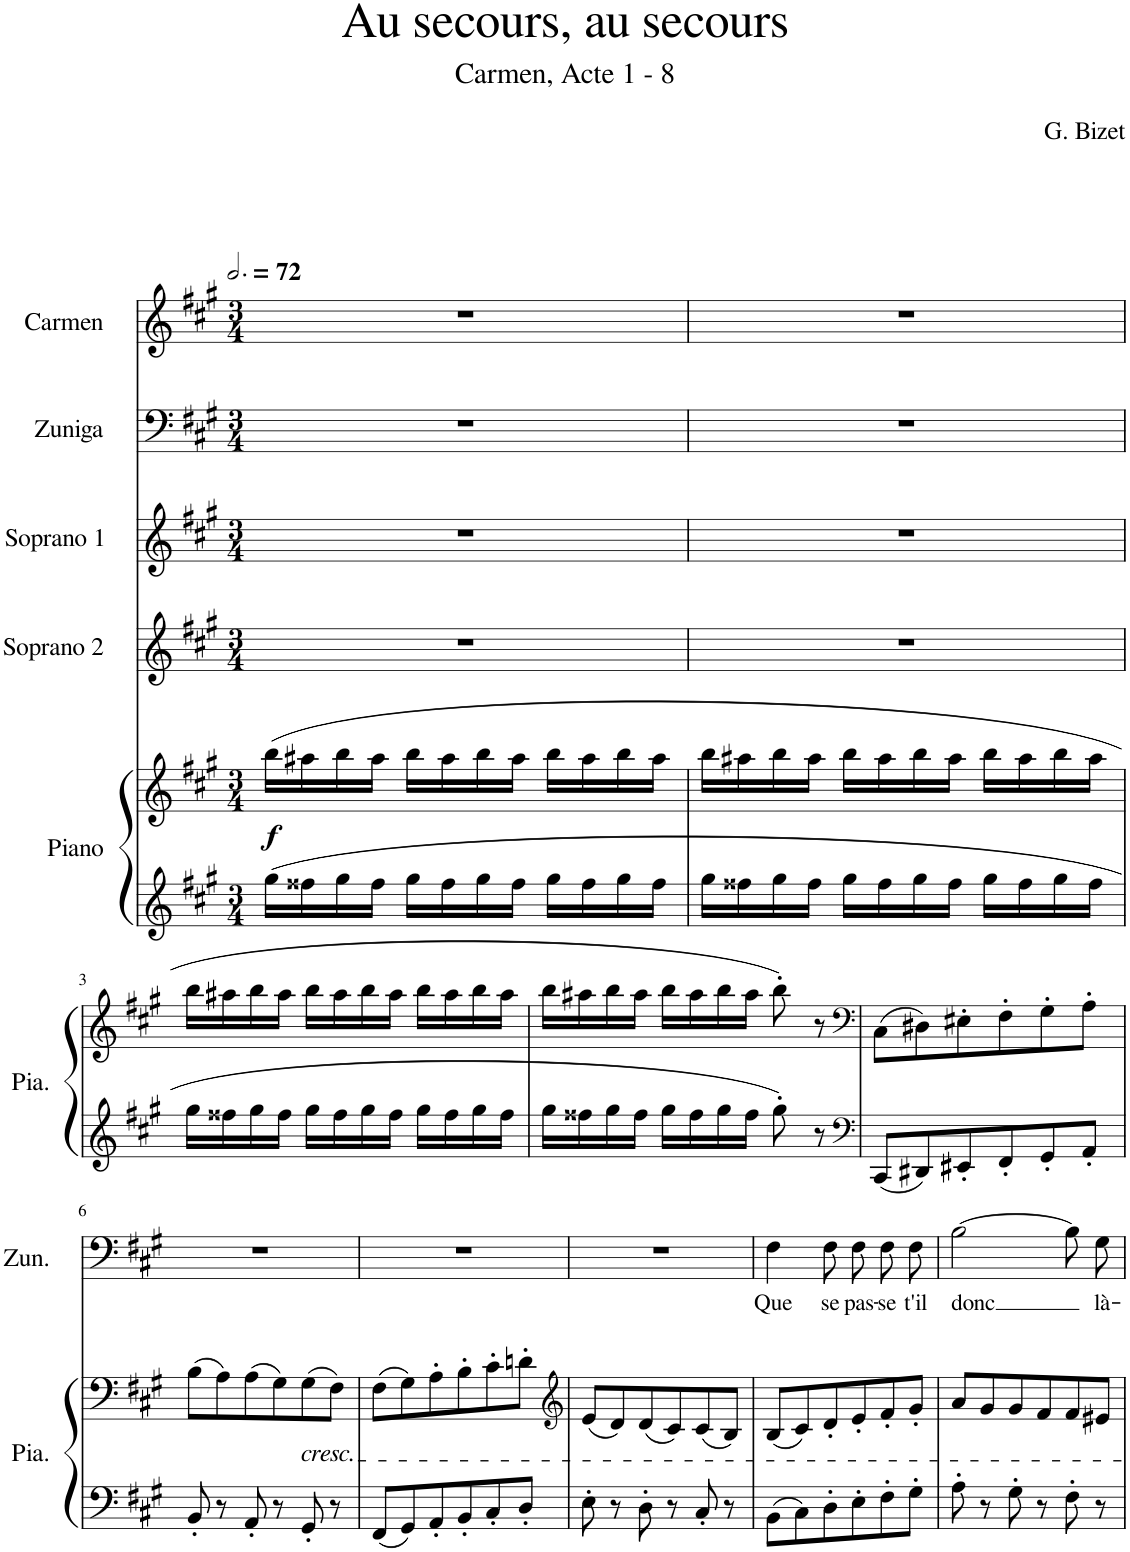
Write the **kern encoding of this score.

**kern	**kern	**dynam	**kern	**kern	**kern	**text	**kern
*part5	*part5	*part5	*part4	*part3	*part2	*part2	*part1
*staff6	*staff5	*staff5/6	*staff4	*staff3	*staff2	*staff2	*staff1
*I"Piano	*	*	*I"Soprano 2	*I"Soprano 1	*I"Zuniga	*	*I"Carmen
*I'Pia.	*	*	*I'S2	*I'S1	*I'Zun.	*	*I'Car.
*clefG2	*clefG2	*	*clefG2	*clefG2	*clefF4	*	*clefG2
*k[f#c#g#]	*k[f#c#g#]	*	*k[f#c#g#]	*k[f#c#g#]	*k[f#c#g#]	*	*k[f#c#g#]
*M3/4	*M3/4	*	*M3/4	*M3/4	*M3/4	*	*M3/4
*MM216	*MM216	*	*MM216	*MM216	*MM216	*	*MM216
=1	=1	=1	=1	=1	=1	=1	=1
!	!	!LO:DY:b	!	!	!	!	!
16gg#\LL	(16bb\LL	f	2.r	2.r	2.r	.	2.r
16ff##X\	16aa#X\	.	.	.	.	.	.
16gg#\	16bb\	.	.	.	.	.	.
16ff##\JJ	16aa#\JJ	.	.	.	.	.	.
16gg#\LL	16bb\LL	.	.	.	.	.	.
16ff##\	16aa#\	.	.	.	.	.	.
16gg#\	16bb\	.	.	.	.	.	.
16ff##\JJ	16aa#\JJ	.	.	.	.	.	.
16gg#\LL	16bb\LL	.	.	.	.	.	.
16ff##\	16aa#\	.	.	.	.	.	.
16gg#\	16bb\	.	.	.	.	.	.
16ff##\JJ	16aa#\JJ	.	.	.	.	.	.
=2	=2	=2	=2	=2	=2	=2	=2
16gg#\LL	16bb\LL	.	2.r	2.r	2.r	.	2.r
16ff##X\	16aa#X\	.	.	.	.	.	.
16gg#\	16bb\	.	.	.	.	.	.
16ff##\JJ	16aa#\JJ	.	.	.	.	.	.
16gg#\LL	16bb\LL	.	.	.	.	.	.
16ff##\	16aa#\	.	.	.	.	.	.
16gg#\	16bb\	.	.	.	.	.	.
16ff##\JJ	16aa#\JJ	.	.	.	.	.	.
16gg#\LL	16bb\LL	.	.	.	.	.	.
16ff##\	16aa#\	.	.	.	.	.	.
16gg#\	16bb\	.	.	.	.	.	.
16ff##\JJ	16aa#\JJ	.	.	.	.	.	.
!!LO:LB:g=z
=3	=3	=3	=3	=3	=3	=3	=3
16gg#\LL	16bb\LL	.	2.r	2.r	2.r	.	2.r
16ff##X\	16aa#X\	.	.	.	.	.	.
16gg#\	16bb\	.	.	.	.	.	.
16ff##\JJ	16aa#\JJ	.	.	.	.	.	.
16gg#\LL	16bb\LL	.	.	.	.	.	.
16ff##\	16aa#\	.	.	.	.	.	.
16gg#\	16bb\	.	.	.	.	.	.
16ff##\JJ	16aa#\JJ	.	.	.	.	.	.
16gg#\LL	16bb\LL	.	.	.	.	.	.
16ff##\	16aa#\	.	.	.	.	.	.
16gg#\	16bb\	.	.	.	.	.	.
16ff##\JJ	16aa#\JJ	.	.	.	.	.	.
=4	=4	=4	=4	=4	=4	=4	=4
16gg#\LL	16bb\LL	.	2.r	2.r	2.r	.	2.r
16ff##X\	16aa#X\	.	.	.	.	.	.
16gg#\	16bb\	.	.	.	.	.	.
16ff##\JJ	16aa#\JJ	.	.	.	.	.	.
16gg#\LL	16bb\LL	.	.	.	.	.	.
16ff##\	16aa#\	.	.	.	.	.	.
16gg#\	16bb\	.	.	.	.	.	.
16ff##\JJ	16aa#\JJ	.	.	.	.	.	.
8gg#'\	8bb'\)	.	.	.	.	.	.
8r	8r	.	.	.	.	.	.
=5	=5	=5	=5	=5	=5	=5	=5
*clefF4	*clefF4	*	*	*	*	*	*
8CC#/L	(8C#\L	.	2.r	2.r	2.r	.	2.r
8DD#X/	8D#X\)	.	.	.	.	.	.
8EE#X'/	8E#X'\	.	.	.	.	.	.
8FF#'/	8F#'\	.	.	.	.	.	.
8GG#'/	8G#'\	.	.	.	.	.	.
8AA'/J	8A'\J	.	.	.	.	.	.
!!LO:LB:g=z
=6	=6	=6	=6	=6	=6	=6	=6
8BB'/	(8B\L	.	2.r	2.r	2.r	.	2.r
8r	8A\)	.	.	.	.	.	.
8AA'/	(8A\	.	.	.	.	.	.
8r	8G#\)	.	.	.	.	.	.
!	!LO:TX:b:i:t=cresc.	!	!	!	!	!	!
8GG#'/	(8G#\	.	.	.	.	.	.
8r	8F#\J)	.	.	.	.	.	.
=7	=7	=7	=7	=7	=7	=7	=7
8FF#/L	(8F#\L	.	2.r	2.r	2.r	.	2.r
8GG#/	8G#\)	.	.	.	.	.	.
8AA'/	8A'\	.	.	.	.	.	.
8BB'/	8B'\	.	.	.	.	.	.
8C#'/	8c#'\	.	.	.	.	.	.
8D'/J	8dn'\J	.	.	.	.	.	.
=8	=8	=8	=8	=8	=8	=8	=8
*	*clefG2	*	*	*	*	*	*
8E'\	(8e/L	.	2.r	2.r	2.r	.	2.r
8r	8d/)	.	.	.	.	.	.
8D'\	(8d/	.	.	.	.	.	.
8r	8c#/)	.	.	.	.	.	.
8C#'/	(8c#/	.	.	.	.	.	.
8r	8B/J)	.	.	.	.	.	.
=9	=9	=9	=9	=9	=9	=9	=9
!	!	!	!	!	!	!LO:LY:b	!
8BB\L	(8B/L	.	2.r	2.r	4F#\	Que	2.r
8C#\	8c#/)	.	.	.	.	.	.
!	!	!	!	!	!	!LO:LY:b	!
8D'\	8d'/	.	.	.	8F#\L	se	.
!	!	!	!	!	!	!LO:LY:b	!
8E'\	8e'/	.	.	.	8F#\J	pas-	.
!	!	!	!	!	!	!LO:LY:b	!
8F#'\	8f#'/	.	.	.	8F#\L	-se	.
!	!	!	!	!	!	!LO:LY:b	!
8G#'\J	8g#'/J	.	.	.	8F#\J	t'il	.
=10	=10	=10	=10	=10	=10	=10	=10
!	!	!	!	!	!	!LO:LY:b	!
8A'\	8a/L	.	2.r	2.r	[2B\	donc	2.r
8r	8g#/	.	.	.	.	.	.
8G#'\	8g#/	.	.	.	.	.	.
8r	8f#/	.	.	.	.	.	.
8F#'\	8f#/	.	.	.	8B\L]	.	.
!	!	!	!	!	!	!LO:LY:b	!
8r	8e#X/J	.	.	.	8G#\J	là-	.
=	=	=	=	=	=	=	=
*-	*-	*-	*-	*-	*-	*-	*-
